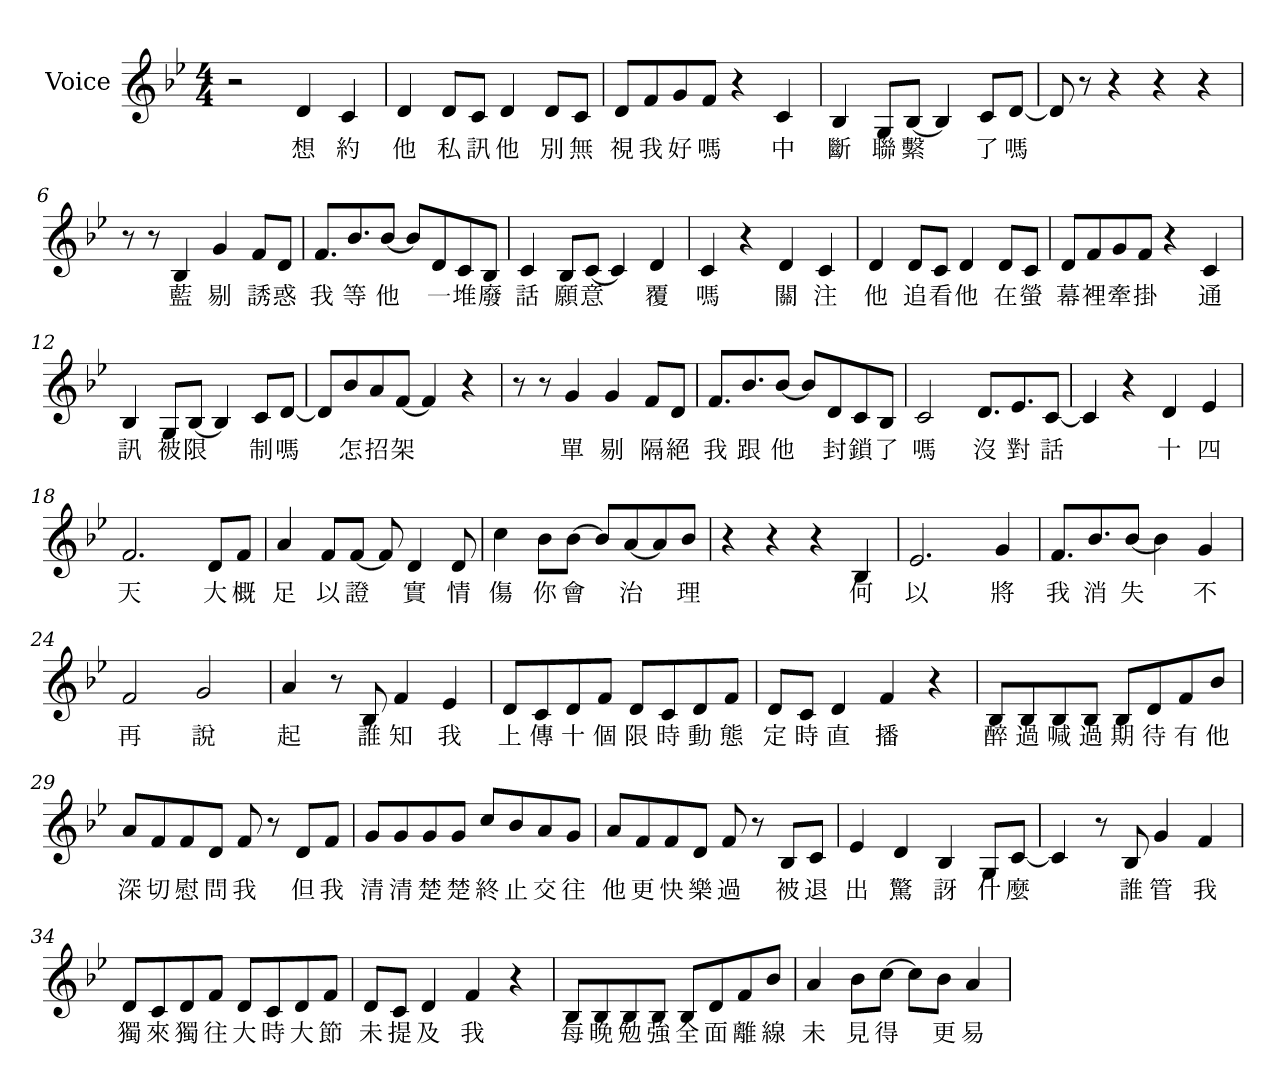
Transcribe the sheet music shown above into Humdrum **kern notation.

**kern	**text
*part1	*part1
*staff1	*staff1
*I"Voice	*
*I'Vo.	*
*clefG2	*
*k[b-e-]	*
*M4/4	*
=1	=1
2r	.
*MM290	*
!	!LO:LY:b
4d/	想
!	!LO:LY:b
4c/	約
=2	=2
!	!LO:LY:b
4d/	他
!	!LO:LY:b
8d/L	私
!	!LO:LY:b
8c/J	訊
!	!LO:LY:b
4d/	他
!	!LO:LY:b
8d/L	別
!	!LO:LY:b
8c/J	無
=3	=3
!	!LO:LY:b
8d/L	視
!	!LO:LY:b
8f/	我
!	!LO:LY:b
8g/	好
!	!LO:LY:b
8f/J	嗎
4r	.
!	!LO:LY:b
4c/	中
=4	=4
!	!LO:LY:b
4B-/	斷
!	!LO:LY:b
8G/L	聯
!	!LO:LY:b
[8B-/J	繫
4B-/]	.
!	!LO:LY:b
8c/L	了
!	!LO:LY:b
[8d/J	嗎
=5	=5
8d/]	.
8r	.
4r	.
4r	.
4r	.
!!LO:LB:g=z
=6	=6
8r	.
8r	.
!	!LO:LY:b
4B-/	藍
!	!LO:LY:b
4g/	剔
!	!LO:LY:b
8f/L	誘
!	!LO:LY:b
8d/J	惑
=7	=7
!	!LO:LY:b
8.f/L	我
!	!LO:LY:b
8.b-/	等
!	!LO:LY:b
[8b-/J	他
8b-/L]	.
!	!LO:LY:b
8d/	一
!	!LO:LY:b
8c/	堆
!	!LO:LY:b
8B-/J	廢
=8	=8
!	!LO:LY:b
4c/	話
!	!LO:LY:b
8B-/L	願
!	!LO:LY:b
[8c/J	意
4c/]	.
!	!LO:LY:b
4d/	覆
=9	=9
!	!LO:LY:b
4c/	嗎
4r	.
!	!LO:LY:b
4d/	關
!	!LO:LY:b
4c/	注
=10	=10
!	!LO:LY:b
4d/	他
!	!LO:LY:b
8d/L	追
!	!LO:LY:b
8c/J	看
!	!LO:LY:b
4d/	他
!	!LO:LY:b
8d/L	在
!	!LO:LY:b
8c/J	螢
!!LO:LB:g=z
=11	=11
!	!LO:LY:b
8d/L	幕
!	!LO:LY:b
8f/	裡
!	!LO:LY:b
8g/	牽
!	!LO:LY:b
8f/J	掛
4r	.
!	!LO:LY:b
4c/	通
=12	=12
!	!LO:LY:b
4B-/	訊
!	!LO:LY:b
8G/L	被
!	!LO:LY:b
[8B-/J	限
4B-/]	.
!	!LO:LY:b
8c/L	制
!	!LO:LY:b
[8d/J	嗎
=13	=13
8d/L]	.
!	!LO:LY:b
8b-/	怎
!	!LO:LY:b
8a/	招
!	!LO:LY:b
[8f/J	架
4f/]	.
4r	.
=14	=14
8r	.
8r	.
!	!LO:LY:b
4g/	單
!	!LO:LY:b
4g/	剔
!	!LO:LY:b
8f/L	隔
!	!LO:LY:b
8d/J	絕
=15	=15
!	!LO:LY:b
8.f/L	我
!	!LO:LY:b
8.b-/	跟
!	!LO:LY:b
[8b-/J	他
8b-/L]	.
!	!LO:LY:b
8d/	封
!	!LO:LY:b
8c/	鎖
!	!LO:LY:b
8B-/J	了
!!LO:LB:g=z
=16	=16
!	!LO:LY:b
2c/	嗎
!	!LO:LY:b
8.d/L	沒
!	!LO:LY:b
8.e-/	對
!	!LO:LY:b
[8c/J	話
=17	=17
4c/]	.
4r	.
!	!LO:LY:b
4d/	十
!	!LO:LY:b
4e-/	四
=18	=18
!	!LO:LY:b
2.f/	天
!	!LO:LY:b
8d/L	大
!	!LO:LY:b
8f/J	概
=19	=19
!	!LO:LY:b
4a/	足
!	!LO:LY:b
8f/L	以
!	!LO:LY:b
[8f/J	證
8f/]	.
!	!LO:LY:b
4d/	實
!	!LO:LY:b
8d/	情
=20	=20
!	!LO:LY:b
4cc\	傷
!	!LO:LY:b
8b-\L	你
!	!LO:LY:b
[8b-\J	會
8b-/L]	.
!	!LO:LY:b
[8a/	治
8a/]	.
!	!LO:LY:b
8b-/J	理
=21	=21
4r	.
4r	.
4r	.
!	!LO:LY:b
4B-/	何
!!LO:LB:g=z
=22	=22
!	!LO:LY:b
2.e-/	以
!	!LO:LY:b
4g/	將
=23	=23
!	!LO:LY:b
8.f/L	我
!	!LO:LY:b
8.b-/	消
!	!LO:LY:b
[8b-/J	失
4b-\]	.
!	!LO:LY:b
4g/	不
=24	=24
!	!LO:LY:b
2f/	再
!	!LO:LY:b
2g/	說
=25	=25
!	!LO:LY:b
4a/	起
8r	.
!	!LO:LY:b
8B-/	誰
!	!LO:LY:b
4f/	知
!	!LO:LY:b
4e-/	我
=26	=26
!	!LO:LY:b
8d/L	上
!	!LO:LY:b
8c/	傳
!	!LO:LY:b
8d/	十
!	!LO:LY:b
8f/J	個
!	!LO:LY:b
8d/L	限
!	!LO:LY:b
8c/	時
!	!LO:LY:b
8d/	動
!	!LO:LY:b
8f/J	態
=27	=27
!	!LO:LY:b
8d/L	定
!	!LO:LY:b
8c/J	時
!	!LO:LY:b
4d/	直
!	!LO:LY:b
4f/	播
4r	.
!!LO:LB:g=z
=28	=28
!	!LO:LY:b
8B-/L	醉
!	!LO:LY:b
8B-/	過
!	!LO:LY:b
8B-/	喊
!	!LO:LY:b
8B-/J	過
!	!LO:LY:b
8B-/L	期
!	!LO:LY:b
8d/	待
!	!LO:LY:b
8f/	有
!	!LO:LY:b
8b-/J	他
=29	=29
!	!LO:LY:b
8a/L	深
!	!LO:LY:b
8f/	切
!	!LO:LY:b
8f/	慰
!	!LO:LY:b
8d/J	問
!	!LO:LY:b
8f/	我
8r	.
!	!LO:LY:b
8d/L	但
!	!LO:LY:b
8f/J	我
=30	=30
!	!LO:LY:b
8g/L	清
!	!LO:LY:b
8g/	清
!	!LO:LY:b
8g/	楚
!	!LO:LY:b
8g/J	楚
!	!LO:LY:b
8cc/L	終
!	!LO:LY:b
8b-/	止
!	!LO:LY:b
8a/	交
!	!LO:LY:b
8g/J	往
=31	=31
!	!LO:LY:b
8a/L	他
!	!LO:LY:b
8f/	更
!	!LO:LY:b
8f/	快
!	!LO:LY:b
8d/J	樂
!	!LO:LY:b
8f/	過
8r	.
!	!LO:LY:b
8B-/L	被
!	!LO:LY:b
8c/J	退
!!LO:LB:g=z
=32	=32
!	!LO:LY:b
4e-/	出
!	!LO:LY:b
4d/	驚
!	!LO:LY:b
4B-/	訝
!	!LO:LY:b
8G/L	什
!	!LO:LY:b
[8c/J	麼
=33	=33
4c/]	.
8r	.
!	!LO:LY:b
8B-/	誰
!	!LO:LY:b
4g/	管
!	!LO:LY:b
4f/	我
=34	=34
!	!LO:LY:b
8d/L	獨
!	!LO:LY:b
8c/	來
!	!LO:LY:b
8d/	獨
!	!LO:LY:b
8f/J	往
!	!LO:LY:b
8d/L	大
!	!LO:LY:b
8c/	時
!	!LO:LY:b
8d/	大
!	!LO:LY:b
8f/J	節
=35	=35
!	!LO:LY:b
8d/L	未
!	!LO:LY:b
8c/J	提
!	!LO:LY:b
4d/	及
!	!LO:LY:b
4f/	我
4r	.
=36	=36
!	!LO:LY:b
8B-/L	每
!	!LO:LY:b
8B-/	晚
!	!LO:LY:b
8B-/	勉
!	!LO:LY:b
8B-/J	強
!	!LO:LY:b
8B-/L	全
!	!LO:LY:b
8d/	面
!	!LO:LY:b
8f/	離
!	!LO:LY:b
8b-/J	線
!!LO:LB:g=z
=37	=37
!	!LO:LY:b
4a/	未
!	!LO:LY:b
8b-\L	見
!	!LO:LY:b
[8cc\J	得
8cc\L]	.
!	!LO:LY:b
8b-\J	更
!	!LO:LY:b
4a/	易
=	=
*-	*-
